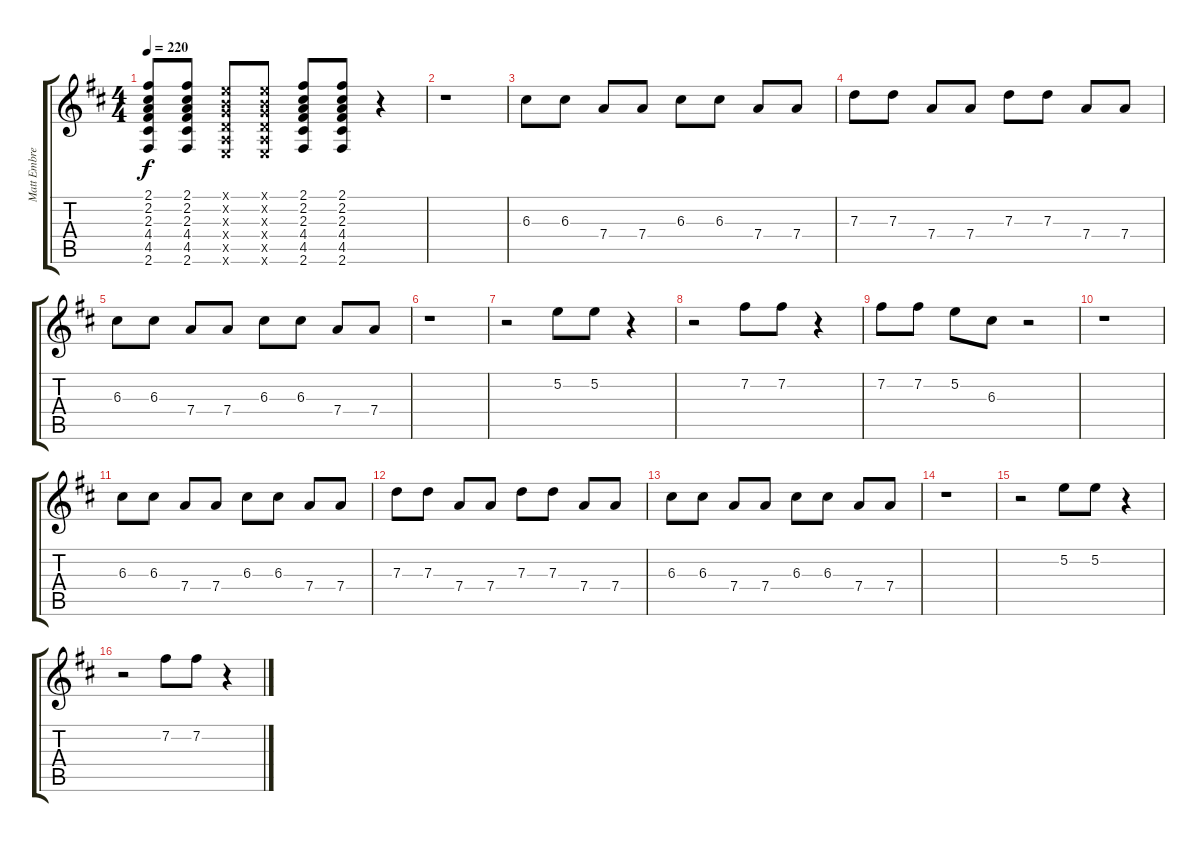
\track ("Matt Embree" "Matt Embre") {instrument distortionguitar}
\staff {score tabs}
\tuning (E4 B3 G3 D3 A2 E2) {hide}
\ts (4 4)
\tempo 220
\clef g2
\ks d
(2.1 2.2 2.3 4.4 4.5 2.6).8{dy f} (2.1 2.2 2.3 4.4 4.5 2.6).8 (0.1{x} 0.2{x} 0.3{x} 0.4{x} 0.5{x} 0.6{x}).8 (0.1{x} 0.2{x} 0.3{x} 0.4{x} 0.5{x} 0.6{x}).8 (2.1 2.2 2.3 4.4 4.5 2.6).8 (2.1 2.2 2.3 4.4 4.5 2.6).8 r.4 |
r.1 |
6.3.8 6.3.8 7.4.8 7.4.8 6.3.8 6.3.8 7.4.8 7.4.8 |
7.3.8 7.3.8 7.4.8 7.4.8 7.3.8 7.3.8 7.4.8 7.4.8 |
6.3.8 6.3.8 7.4.8 7.4.8 6.3.8 6.3.8 7.4.8 7.4.8 |
r.1 |
r.2 5.2.8 5.2.8 r.4 |
r.2 7.2.8 7.2.8 r.4 |
7.2.8 7.2.8 5.2.8 6.3.8 r.2 |
r.1 |
6.3.8 6.3.8 7.4.8 7.4.8 6.3.8 6.3.8 7.4.8 7.4.8 |
7.3.8 7.3.8 7.4.8 7.4.8 7.3.8 7.3.8 7.4.8 7.4.8 |
6.3.8 6.3.8 7.4.8 7.4.8 6.3.8 6.3.8 7.4.8 7.4.8 |
r.1 |
r.2 5.2.8 5.2.8 r.4 |
r.2 7.2.8 7.2.8 r.4
